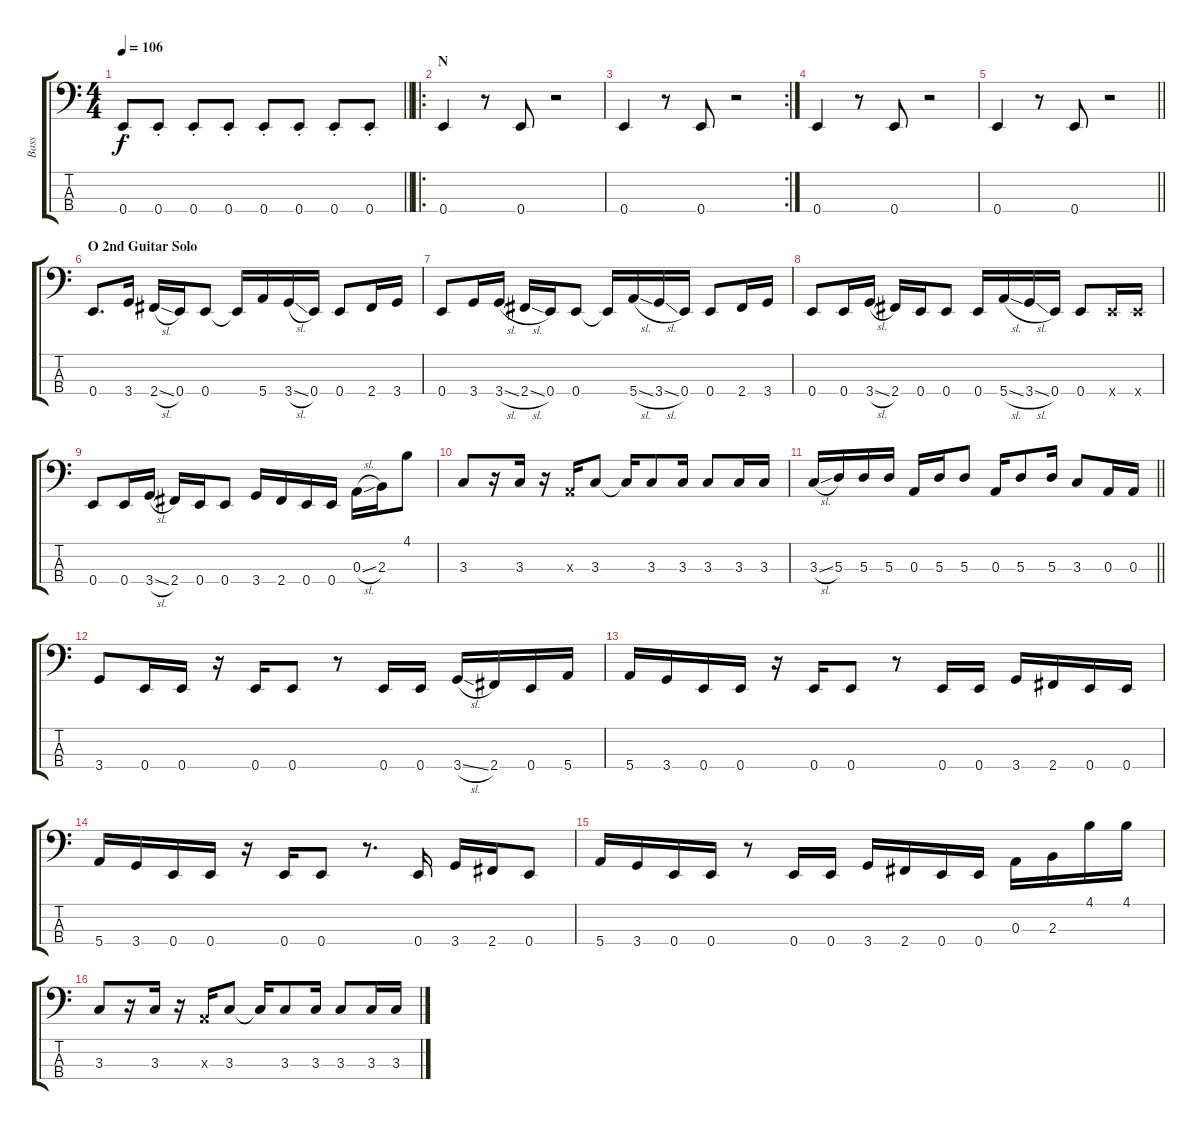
\track ("Bass" "Bass") {instrument electricbasspick}
\staff {score tabs}
\tuning (G2 D2 A1 E1) {hide}
\ts (4 4)
\tempo 106
\clef f4
\barLineRight lightlight
\ks c
0.4{st}.8{dy f} 0.4{st}.8 0.4{st}.8 0.4{st}.8 0.4{st}.8 0.4{st}.8 0.4{st}.8 0.4{st}.8 |
\ro
\section ("" "N")
0.4.4 r.8 0.4.8 r.2 |
\rc 2
0.4.4 r.8 0.4.8 r.2 |
0.4.4 r.8 0.4.8 r.2 |
\barLineRight lightlight
0.4.4 r.8 0.4.8 r.2 |
\section ("" "O 2nd Guitar Solo")
0.4.8{d} 3.4.16 2.4{sl}.16 0.4.16 0.4.8 0.4{t}.16 5.4.16 3.4{sl}.16 0.4.16 0.4.8 2.4.16 3.4.16 |
0.4.8 3.4.16 3.4{sl}.16 2.4{sl}.16 0.4.16 0.4.8 0.4{t}.16 5.4{sl}.16 3.4{sl}.16 0.4.16 0.4.8 2.4.16 3.4.16 |
0.4.8 0.4.16 3.4{sl}.16 2.4.16 0.4.16 0.4.8 0.4.16 5.4{sl}.16 3.4{sl}.16 0.4.16 0.4.8 0.4{x}.16 0.4{x}.16 |
0.4.8 0.4.16 3.4{sl}.16 2.4.16 0.4.16 0.4.8 3.4.16 2.4.16 0.4.16 0.4.16 0.3{sl}.16 2.3.16 4.1.8 |
3.3.8 r.16 3.3.16 r.16 0.3{x}.16 3.3.8 3.3{t}.16 3.3.8 3.3.16 3.3.8 3.3.16 3.3.16 |
\barLineRight lightlight
3.3{sl}.16 5.3.16 5.3.16 5.3.16 0.3.16 5.3.16 5.3.8 0.3.16 5.3.8 5.3.16 3.3.8 0.3.16 0.3.16 |
3.4.8 0.4.16 0.4.16 r.16 0.4.16 0.4.8 r.8 0.4.16 0.4.16 3.4{sl}.16 2.4.16 0.4.16 5.4.16 |
5.4.16 3.4.16 0.4.16 0.4.16 r.16 0.4.16 0.4.8 r.8 0.4.16 0.4.16 3.4.16 2.4.16 0.4.16 0.4.16 |
5.4.16 3.4.16 0.4.16 0.4.16 r.16 0.4.16 0.4.8 r.8{d} 0.4.16 3.4.16 2.4.16 0.4.8 |
5.4.16 3.4.16 0.4.16 0.4.16 r.8 0.4.16 0.4.16 3.4.16 2.4.16 0.4.16 0.4.16 0.3.16 2.3.16 4.1.16 4.1.16 |
3.3.8 r.16 3.3.16 r.16 0.3{x}.16 3.3.8 3.3{t}.16 3.3.8 3.3.16 3.3.8 3.3.16 3.3.16
